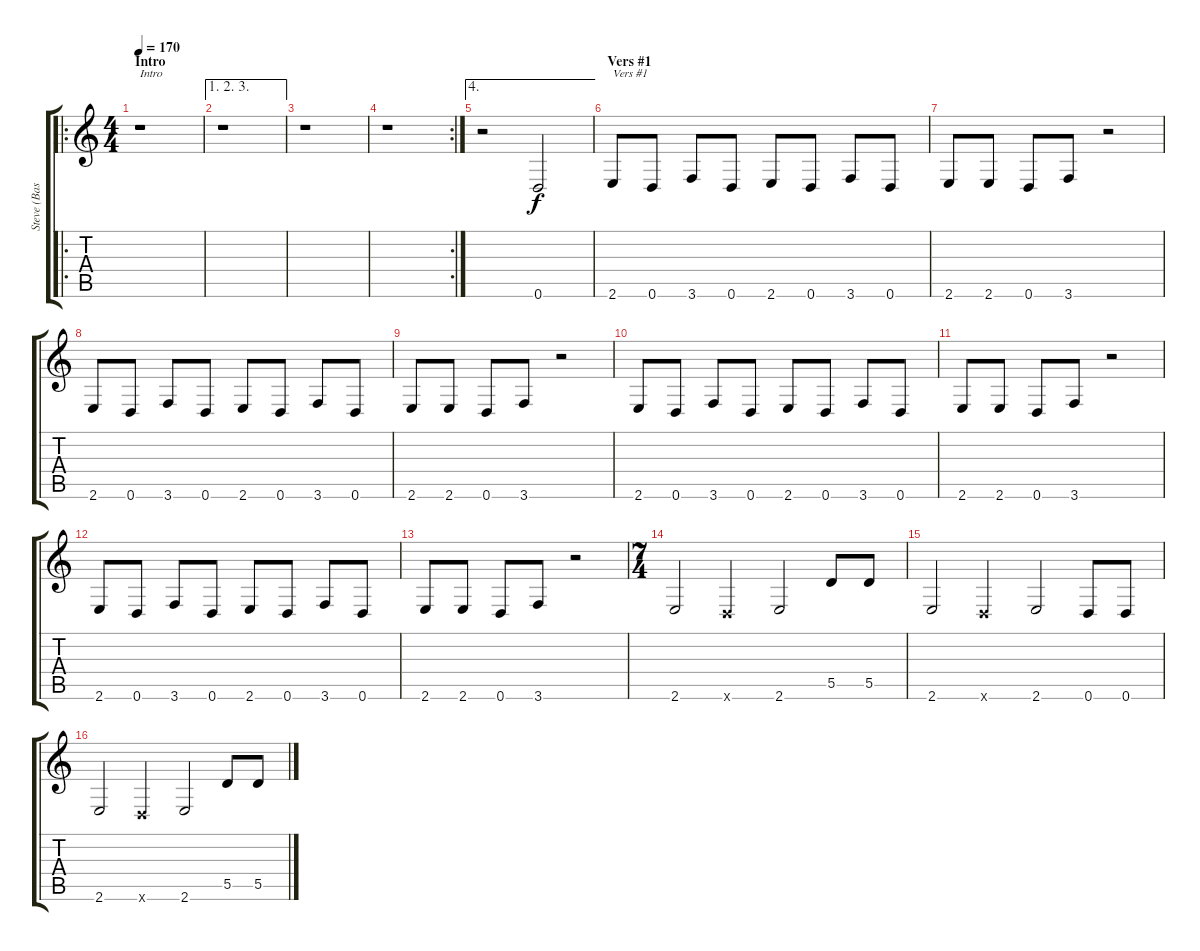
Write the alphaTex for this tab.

\track ("Steve (Bass)" "Steve (Bas") {instrument acousticbass}
\staff {score tabs}
\tuning (E4 B3 G3 D3 A2 D2) {hide}
\ro
\ts (4 4)
\section ("" "Intro")
\tempo 170
\clef g2
\ks c
r.1{txt "Intro" dy f instrument acousticbass} |
\ae (1 2 3)
r.1 |
r.1 |
\rc 2
r.1 |
\ae 4
r.2 0.6.2 |
\section ("" "Vers #1")
2.6.8{txt "Vers #1"} 0.6.8 3.6.8 0.6.8 2.6.8 0.6.8 3.6.8 0.6.8 |
2.6.8 2.6.8 0.6.8 3.6.8 r.2 |
2.6.8 0.6.8 3.6.8 0.6.8 2.6.8 0.6.8 3.6.8 0.6.8 |
2.6.8 2.6.8 0.6.8 3.6.8 r.2 |
2.6.8 0.6.8 3.6.8 0.6.8 2.6.8 0.6.8 3.6.8 0.6.8 |
2.6.8 2.6.8 0.6.8 3.6.8 r.2 |
2.6.8 0.6.8 3.6.8 0.6.8 2.6.8 0.6.8 3.6.8 0.6.8 |
2.6.8 2.6.8 0.6.8 3.6.8 r.2 |
\ts (7 4)
2.6.2 0.6{x}.2 2.6.2 5.5.8 5.5.8 |
2.6.2 0.6{x}.2 2.6.2 0.6.8 0.6.8 |
2.6.2 0.6{x}.2 2.6.2 5.5.8 5.5.8
